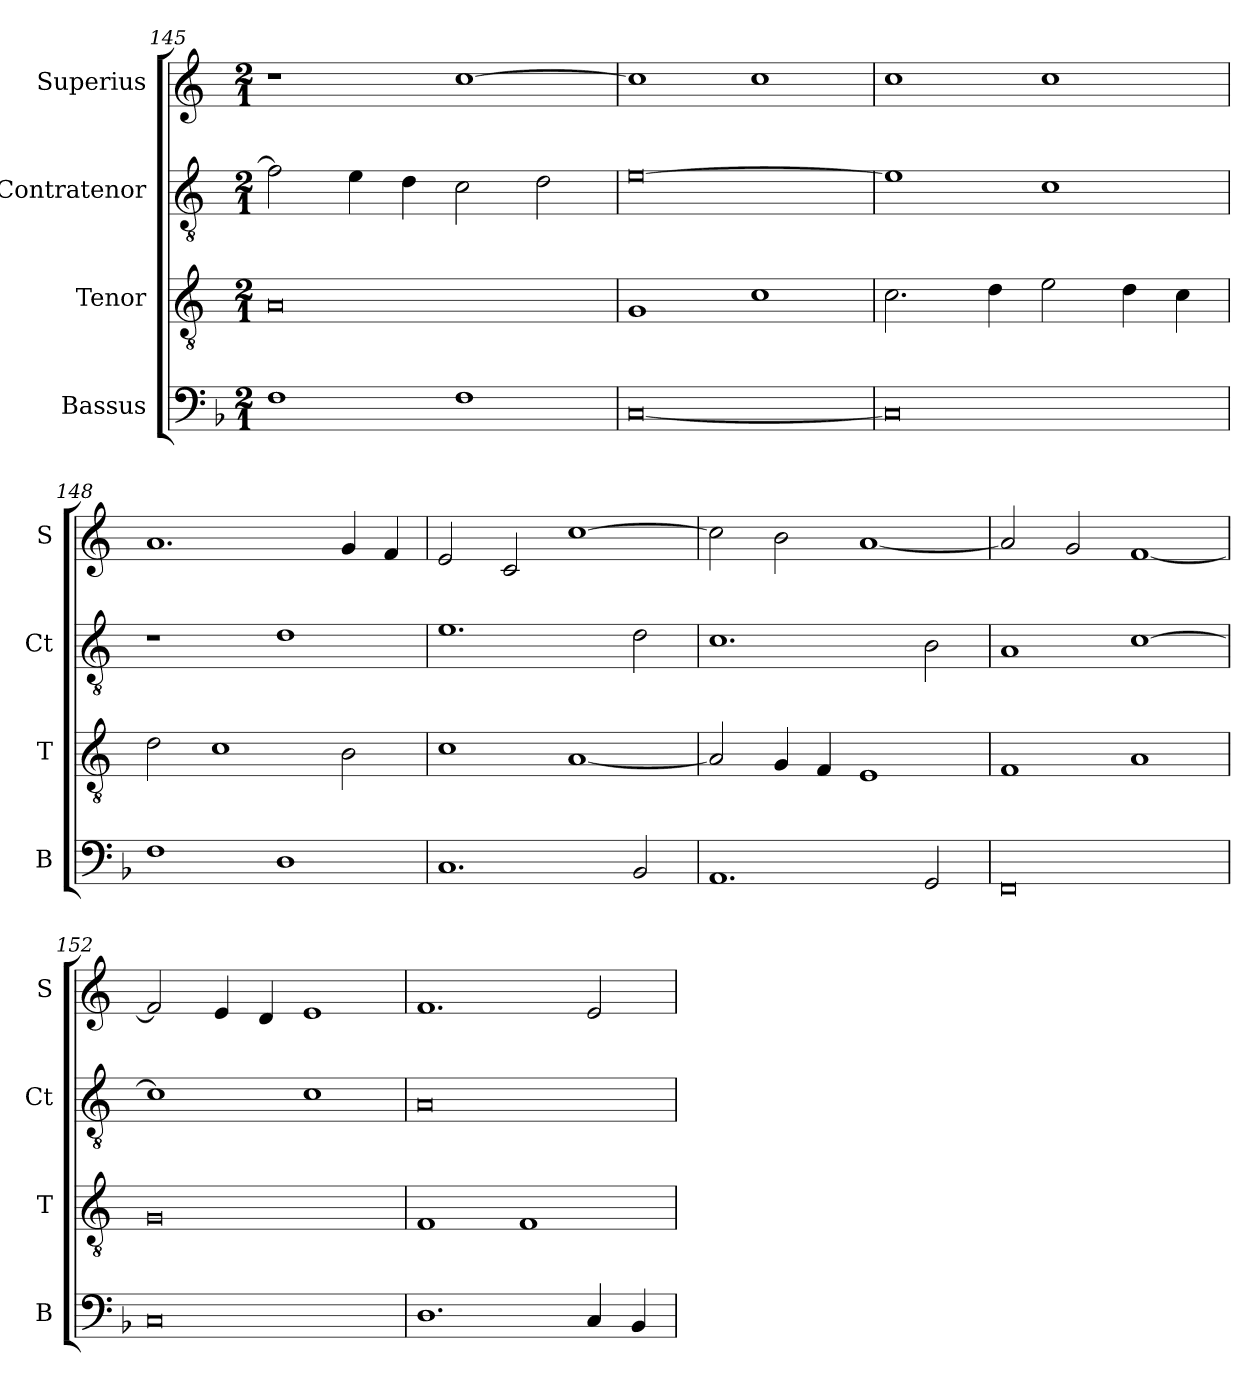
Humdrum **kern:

**kern	**kern	**kern	**kern
*part4	*part3	*part2	*part1
*staff4	*staff3	*staff2	*staff1
*I"Bassus	*I"Tenor	*I"Contratenor	*I"Superius
*I'B	*I'T	*I'Ct	*I'S
*clefF4	*clefGv2	*clefGv2	*clefG2
*k[b-]	*k[]	*k[]	*k[]
*M2/1	*M2/1	*M2/1	*M2/1
=145	=145	=145	=145
1F	0A	2f\]	1r
.	.	4e\	.
.	.	4d\	.
1F	.	2c\	[1cc
.	.	2d\	.
=146	=146	=146	=146
[0C	1G	[0e	1cc]
.	1c	.	1cc
=147	=147	=147	=147
0C]	2.c\	1e]	1cc
.	4d\	.	.
.	2e\	1c	1cc
.	4d\	.	.
.	4c\	.	.
=148	=148	=148	=148
1F	2d\	1r	1.a
.	1c	.	.
1D	.	1d	.
.	2B\	.	4g/
.	.	.	4f/
=149	=149	=149	=149
1.C	1c	1.e	2e/
.	.	.	2c/
.	[1A	.	[1cc
2BB-/	.	2d\	.
=150	=150	=150	=150
1.AA	2A/]	1.c	2cc\]
.	4G/	.	2b\
.	4F/	.	.
.	1E	.	[1a
2GG/	.	2B\	.
=151	=151	=151	=151
0FF	1F	1A	2a/]
.	.	.	2g/
.	1A	[1c	[1f
=152	=152	=152	=152
0C	0G	1c]	2f/]
.	.	.	4e/
.	.	.	4d/
.	.	1c	1e
=153	=153	=153	=153
1.D	1F	0A	1.f
.	1F	.	.
4C/	.	.	2e/
4BB-/	.	.	.
=	=	=	=
*-	*-	*-	*-
